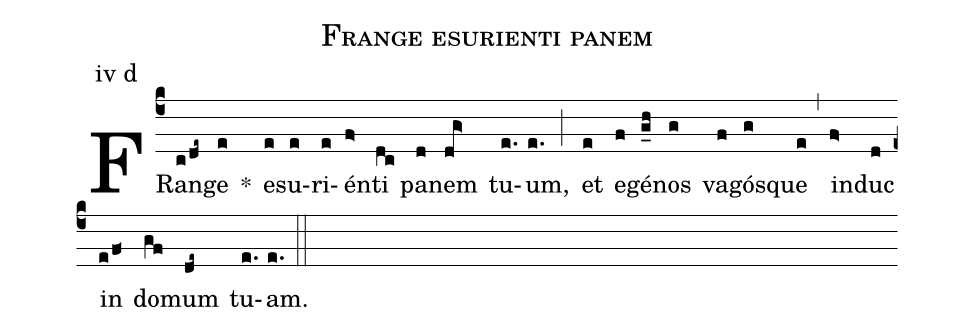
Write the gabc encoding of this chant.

name: Frange esurienti panem;
annotation: iv d;
mode: 4;
%%
(c4)
FRan(c/de~)ge(e) *()
e(e)su(e)ri(e)én(f>)ti(dc) pa(d)nem(dg>) tu(e.)um,(e.) (;)
et(e) e(f)gé(g_h)nos(g) va(f)gós(g)que(e) (,)
in(f>)duc(d) in(e/f<) do(gf)mum(de~) tu(e.)am.(e.) (::)
